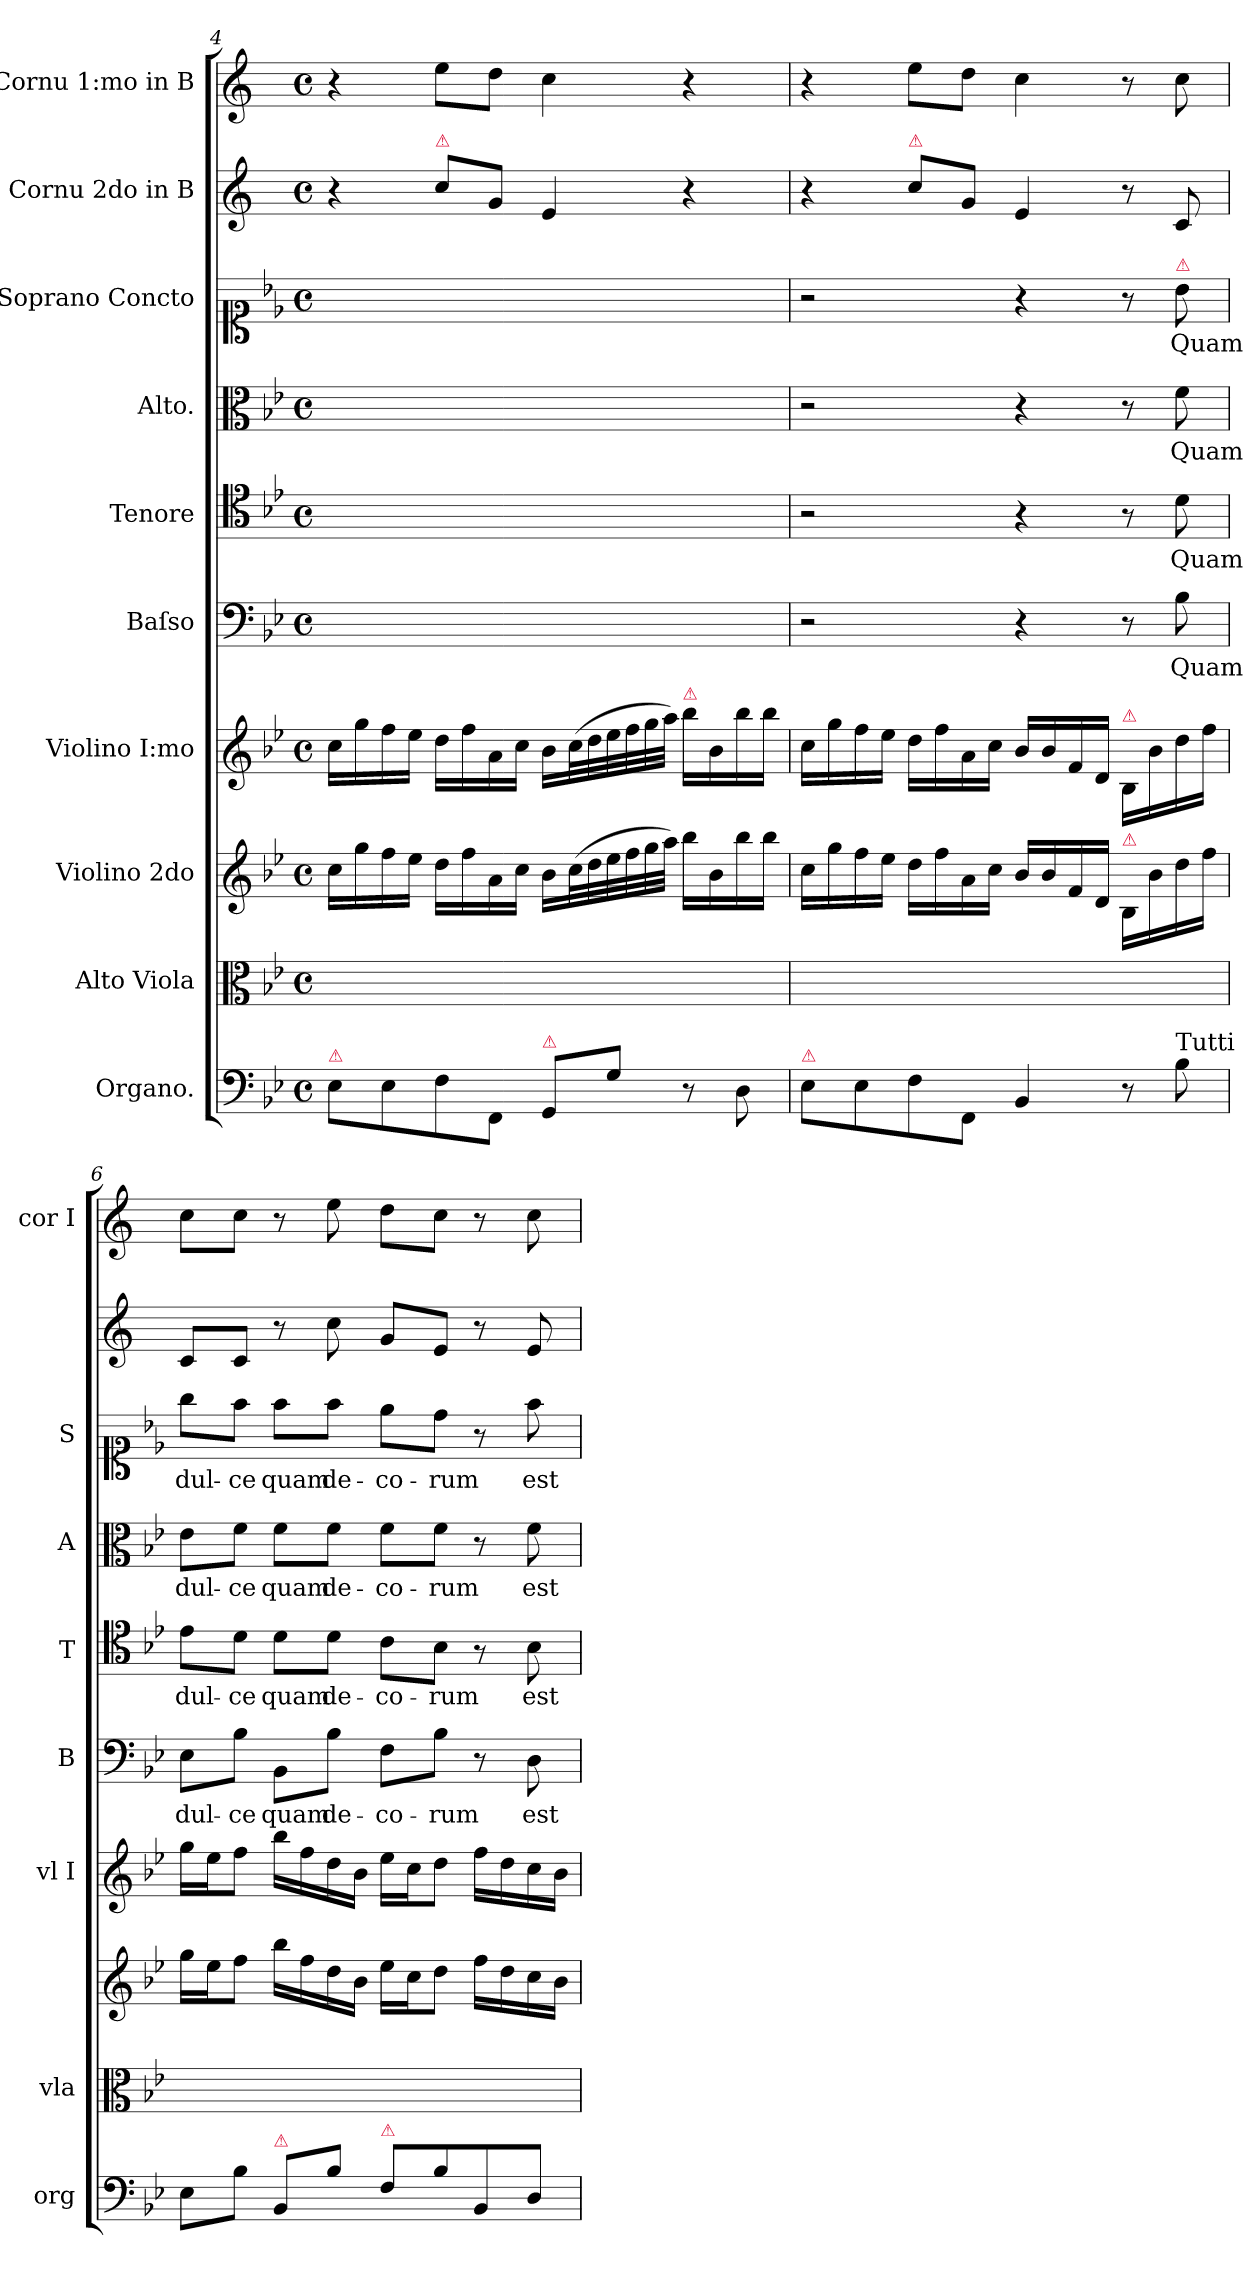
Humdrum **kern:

**kern	**kern	**kern	**kern	**kern	**text	**kern	**text	**kern	**text	**kern	**text	**kern	**kern
*part10	*part9	*part8	*part7	*part6	*part6	*part5	*part5	*part4	*part4	*part3	*part3	*part2	*part1
*staff10	*staff9	*staff8	*staff7	*staff6	*staff6	*staff5	*staff5	*staff4	*staff4	*staff3	*staff3	*staff2	*staff1
*I"Organo.	*I"Alto Viola	*I"Violino 2do	*I"Violino I:mo	*I"Baſso	*	*I"Tenore	*	*I"Alto.	*	*I"Soprano Concto	*	*I"Cornu 2do in B	*I"Cornu 1:mo in B
*I'org	*I'vla	*	*I'vl I	*I'B	*	*I'T	*	*I'A	*	*I'S	*	*	*I'cor I
*clefF4	*clefC3	*clefG2	*clefG2	*clefF4	*	*clefC4	*	*clefC3	*	*clefC1	*	*clefG2	*clefG2
*	*	*	*	*	*	*	*	*	*	*	*	*ITrd1c2	*ITrd1c2
*k[b-e-]	*k[b-e-]	*k[b-e-]	*k[b-e-]	*k[b-e-]	*	*k[b-e-]	*	*k[b-e-]	*	*k[b-e-]	*	*k[b-e-]	*k[b-e-]
*M4/4	*M4/4	*M4/4	*M4/4	*M4/4	*	*M4/4	*	*M4/4	*	*M4/4	*	*M4/4	*M4/4
*met(c)	*met(c)	*met(c)	*met(c)	*met(c)	*	*met(c)	*	*met(c)	*	*met(c)	*	*met(c)	*met(c)
=4	=4	=4	=4	=4	=4	=4	=4	=4	=4	=4	=4	=4	=4
!LO:TX:a:color=crimson:t=⚠	!	!	!	!	!	!	!	!	!	!	!	!	!
8E-\L	1ryy	16cc\LL	16cc\LL	1ryy	.	1ryy	.	1ryy	.	1ryy	.	4r	4r
.	.	16gg\	16gg\	.	.	.	.	.	.	.	.	.	.
8E-\	.	16ff\	16ff\	.	.	.	.	.	.	.	.	.	.
.	.	16ee-\JJ	16ee-\JJ	.	.	.	.	.	.	.	.	.	.
!	!	!	!	!	!	!	!	!	!	!	!	!LO:TX:a:color=crimson:t=⚠	!
8F\	.	16dd\LL	16dd\LL	.	.	.	.	.	.	.	.	8b-\L	8dd\L
.	.	16ff\	16ff\	.	.	.	.	.	.	.	.	.	.
8FF/J	.	16a\	16a\	.	.	.	.	.	.	.	.	8f/J	8cc\J
.	.	16cc\JJ	16cc\JJ	.	.	.	.	.	.	.	.	.	.
!LO:TX:a:color=crimson:t=⚠	!	!	!	!	!	!	!	!	!	!	!	!	!
8GG/L	.	16b-\LL	16b-\LL	.	.	.	.	.	.	.	.	4d/	4b-\
.	.	(32cc\L	(32cc\L	.	.	.	.	.	.	.	.	.	.
.	.	32dd\	32dd\	.	.	.	.	.	.	.	.	.	.
8G\J	.	32ee-\	32ee-\	.	.	.	.	.	.	.	.	.	.
.	.	32ff\	32ff\	.	.	.	.	.	.	.	.	.	.
.	.	32gg\	32gg\	.	.	.	.	.	.	.	.	.	.
.	.	32aa\JJJ)	32aa\JJJ)	.	.	.	.	.	.	.	.	.	.
!	!	!	!LO:TX:a:color=crimson:t=⚠	!	!	!	!	!	!	!	!	!	!
8r	.	16bb-\LL	16bb-\LL	.	.	.	.	.	.	.	.	4r	4r
.	.	16b-\	16b-/	.	.	.	.	.	.	.	.	.	.
8D\	.	16bb-\	16bb-\	.	.	.	.	.	.	.	.	.	.
.	.	16bb-\JJ	16bb-\JJ	.	.	.	.	.	.	.	.	.	.
=5	=5	=5	=5	=5	=5	=5	=5	=5	=5	=5	=5	=5	=5
!LO:TX:a:color=crimson:t=⚠	!	!	!	!	!	!	!	!	!	!	!	!	!
8E-\L	1ryy	16cc\LL	16cc\LL	2r	.	2r	.	2r	.	2r	.	4r	4r
.	.	16gg\	16gg\	.	.	.	.	.	.	.	.	.	.
8E-\	.	16ff\	16ff\	.	.	.	.	.	.	.	.	.	.
.	.	16ee-\JJ	16ee-\JJ	.	.	.	.	.	.	.	.	.	.
!	!	!	!	!	!	!	!	!	!	!	!	!LO:TX:a:color=crimson:t=⚠	!
8F\	.	16dd\LL	16dd\LL	.	.	.	.	.	.	.	.	8b-\L	8dd\L
.	.	16ff\	16ff\	.	.	.	.	.	.	.	.	.	.
8FF/J	.	16a\	16a\	.	.	.	.	.	.	.	.	8f/J	8cc\J
.	.	16cc\JJ	16cc\JJ	.	.	.	.	.	.	.	.	.	.
4BB-/	.	16b-/LL	16b-/LL	4r	.	4r	.	4r	.	4r	.	4d/	4b-\
.	.	16b-/	16b-/	.	.	.	.	.	.	.	.	.	.
.	.	16f/	16f/	.	.	.	.	.	.	.	.	.	.
.	.	16d/JJ	16d/JJ	.	.	.	.	.	.	.	.	.	.
!	!	!	!LO:TX:a:color=crimson:t=⚠	!	!	!	!	!	!	!	!	!	!
!	!	!LO:TX:a:color=crimson:t=⚠	!	!	!	!	!	!	!	!	!	!	!
8r	.	16B-/LL	16B-/LL	8r	.	8r	.	8r	.	8r	.	8r	8r
.	.	16b-\	16b-\	.	.	.	.	.	.	.	.	.	.
!	!	!	!	!	!	!	!	!	!	!LO:TX:a:color=crimson:t=⚠	!	!	!
!LO:TX:a:t=Tutti	!	!	!	!	!	!	!	!	!	!	!	!	!
8B-\	.	16dd\	16dd\	8B-\	Quam	8d\	Quam	8f\	Quam	8b-\	Quam	8B-/	8b-\
.	.	16ff\JJ	16ff\JJ	.	.	.	.	.	.	.	.	.	.
=6	=6	=6	=6	=6	=6	=6	=6	=6	=6	=6	=6	=6	=6
8E-\L	1ryy	16gg\LL	16gg\LL	8E-\L	dul-	8e-\L	dul-	8e-\L	dul-	8gg\L	dul-	8B-/L	8b-\L
.	.	16ee-\J	16ee-\J	.	.	.	.	.	.	.	.	.	.
8B-\J	.	8ff\J	8ff\J	8B-\J	-ce	8d\J	-ce	8f\J	-ce	8ff\J	-ce	8B-/J	8b-\J
!LO:TX:a:color=crimson:t=⚠	!	!	!	!	!	!	!	!	!	!	!	!	!
8BB-/L	.	16bb-\LL	16bb-\LL	8BB-\L	quam	8d\L	quam	8f\L	quam	8ff\L	quam	8r	8r
.	.	16ff\	16ff\	.	.	.	.	.	.	.	.	.	.
8B-\J	.	16dd\	16dd\	8B-\J	de-	8d\J	de-	8f\J	de-	8ff\J	de-	8b-\	8dd\
.	.	16b-\JJ	16b-\JJ	.	.	.	.	.	.	.	.	.	.
!LO:TX:a:color=crimson:t=⚠	!	!	!	!	!	!	!	!	!	!	!	!	!
8F\L	.	16ee-\LL	16ee-\LL	8F\L	-co-	8c\L	-co-	8f\L	-co-	8ee-\L	-co-	8f/L	8cc\L
.	.	16cc\J	16cc\J	.	.	.	.	.	.	.	.	.	.
8B-\	.	8dd\J	8dd\J	8B-\J	-rum	8B-\J	-rum	8f\J	-rum	8dd\J	-rum	8d/J	8b-\J
8BB-/	.	16ff\LL	16ff\LL	8r	.	8r	.	8r	.	8r	.	8r	8r
.	.	16dd\	16dd\	.	.	.	.	.	.	.	.	.	.
8D/J	.	16cc\	16cc\	8D\	est	8B-\	est	8f\	est	8ff\	est	8d/	8b-\
.	.	16b-\JJ	16b-\JJ	.	.	.	.	.	.	.	.	.	.
=	=	=	=	=	=	=	=	=	=	=	=	=	=
*-	*-	*-	*-	*-	*-	*-	*-	*-	*-	*-	*-	*-	*-
